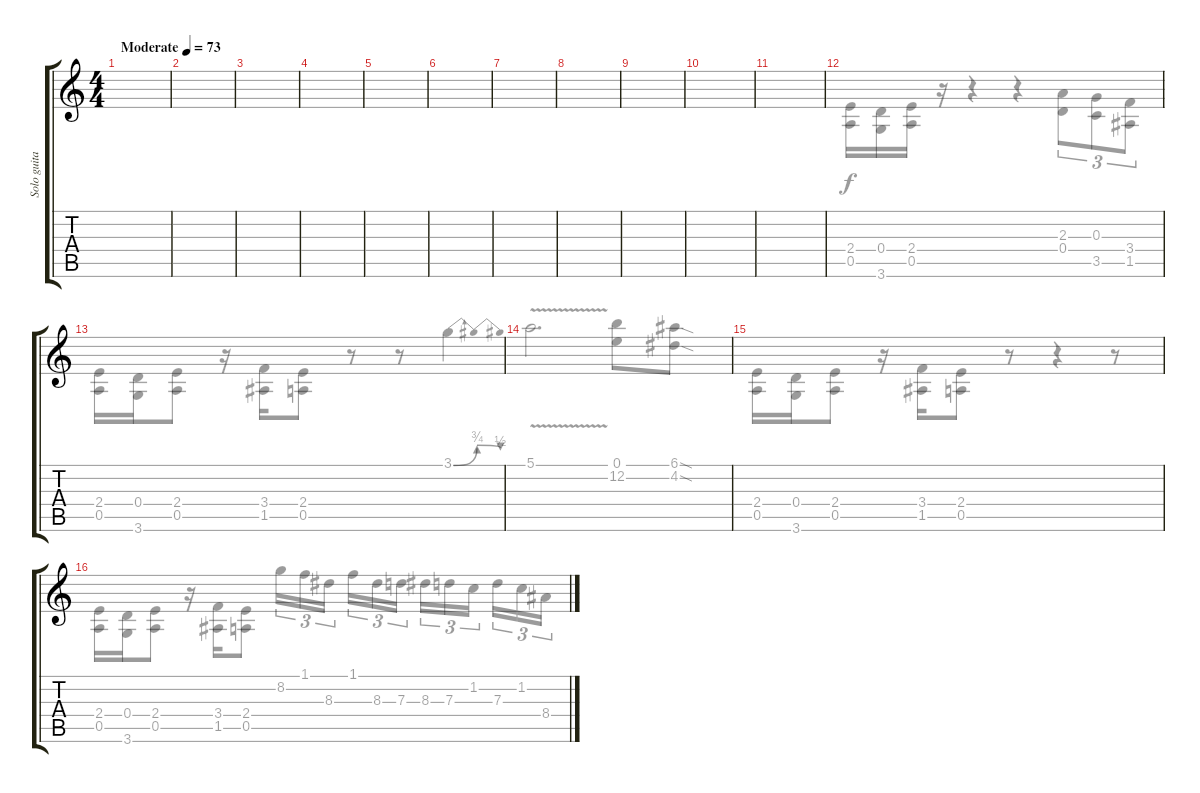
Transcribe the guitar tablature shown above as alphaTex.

\track ("Solo guitar" "Solo guita") {instrument overdrivenguitar}
\staff {score tabs}
\tuning (E4 B3 G3 D3 A2 E2) {hide}
\voice
\ts (4 4)
\tempo (73 "Moderate")
\clef g2
\ks c
|
|
|
|
|
|
|
|
|
|
|
|
|
|
|
\voice
\clef g2
\ks c
|
|
|
|
|
|
|
|
|
|
|
(2.4 0.5).16 (0.4 3.6).16 (2.4 0.5).16 r.16 r.4 r.4 (2.3 0.4).8{tu (3 2)} (0.3 3.5).8{tu (3 2)} (3.4 1.5).8{tu (3 2)} |
(2.4 0.5).16 (0.4 3.6).16 (2.4 0.5).8 r.16 (3.4 1.5).16 (2.4 0.5).8 r.8 r.8 3.1{be (bendrelease 0 0 44 3 44 3 60 2)}.4 |
5.1{v}.2{d} (0.1 12.2).8 (6.1{sod} 4.2{sod}).8 |
(2.4 0.5).16 (0.4 3.6).16 (2.4 0.5).8 r.16 (3.4 1.5).16 (2.4 0.5).8 r.8 r.4 r.8 |
(2.4 0.5).16 (0.4 3.6).16 (2.4 0.5).8 r.16 (3.4 1.5).16 (2.4 0.5).8 8.2.16{tu (3 2)} 1.1.16{tu (3 2)} 8.3.16{tu (3 2) beam splitsecondary} 1.1.16{tu (3 2)} 8.3.16{tu (3 2)} 7.3.16{tu (3 2)} 8.3.16{tu (3 2)} 7.3.16{tu (3 2)} 1.2.16{tu (3 2) beam splitsecondary} 7.3.16{tu (3 2)} 1.2.16{tu (3 2)} 8.4.16{tu (3 2)}
